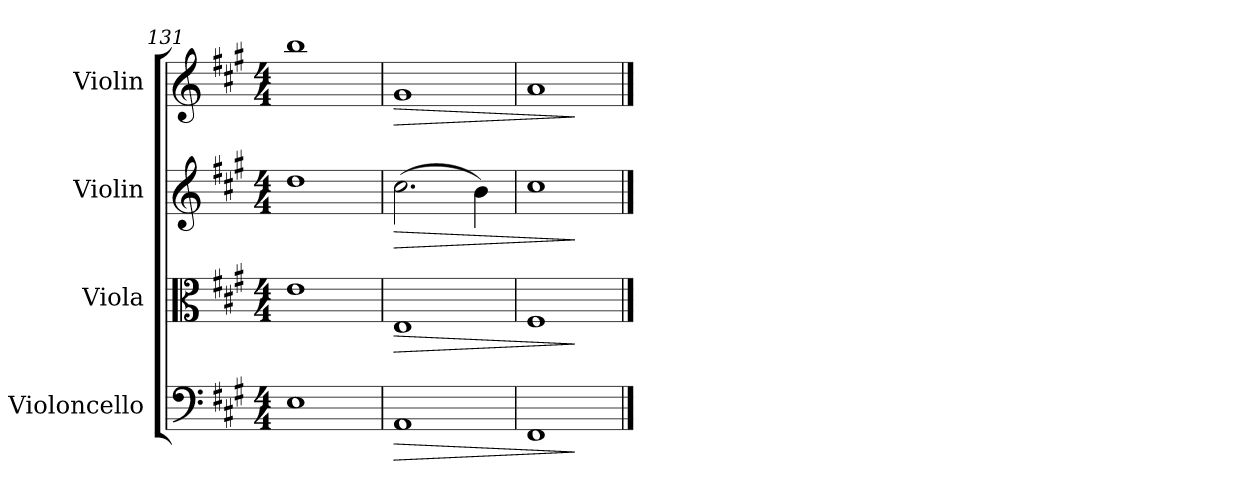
**kern	**dynam	**kern	**dynam	**kern	**dynam	**kern	**dynam
*part4	*part4	*part3	*part3	*part2	*part2	*part1	*part1
*staff4	*staff4	*staff3	*staff3	*staff2	*staff2	*staff1	*staff1
*I"Violoncello	*	*I"Viola	*	*I"Violin	*	*I"Violin	*
*I'Vc.	*	*I'Vla	*	*I'Vln.	*	*I'Vln.	*
*clefF4	*	*clefC3	*	*clefG2	*	*clefG2	*
*k[f#c#g#]	*	*k[f#c#g#]	*	*k[f#c#g#]	*	*k[f#c#g#]	*
*M4/4	*	*M4/4	*	*M4/4	*	*M4/4	*
=131	=131	=131	=131	=131	=131	=131	=131
1E	.	1e	.	1dd	.	1bb	.
=132	=132	=132	=132	=132	=132	=132	=132
!	!LO:HP:b	!	!LO:HP:b	!	!LO:HP:b	!	!LO:HP:b
1AA	>	1E	>	(2.cc#\	>	1g#	>
.	.	.	.	4b\)	.	.	.
=133	=133	=133	=133	=133	=133	=133	=133
1FF#	.	1F#	.	1cc#	.	1a	.
.	]	.	]	.	]	.	]
==	==	==	==	==	==	==	==
*-	*-	*-	*-	*-	*-	*-	*-
